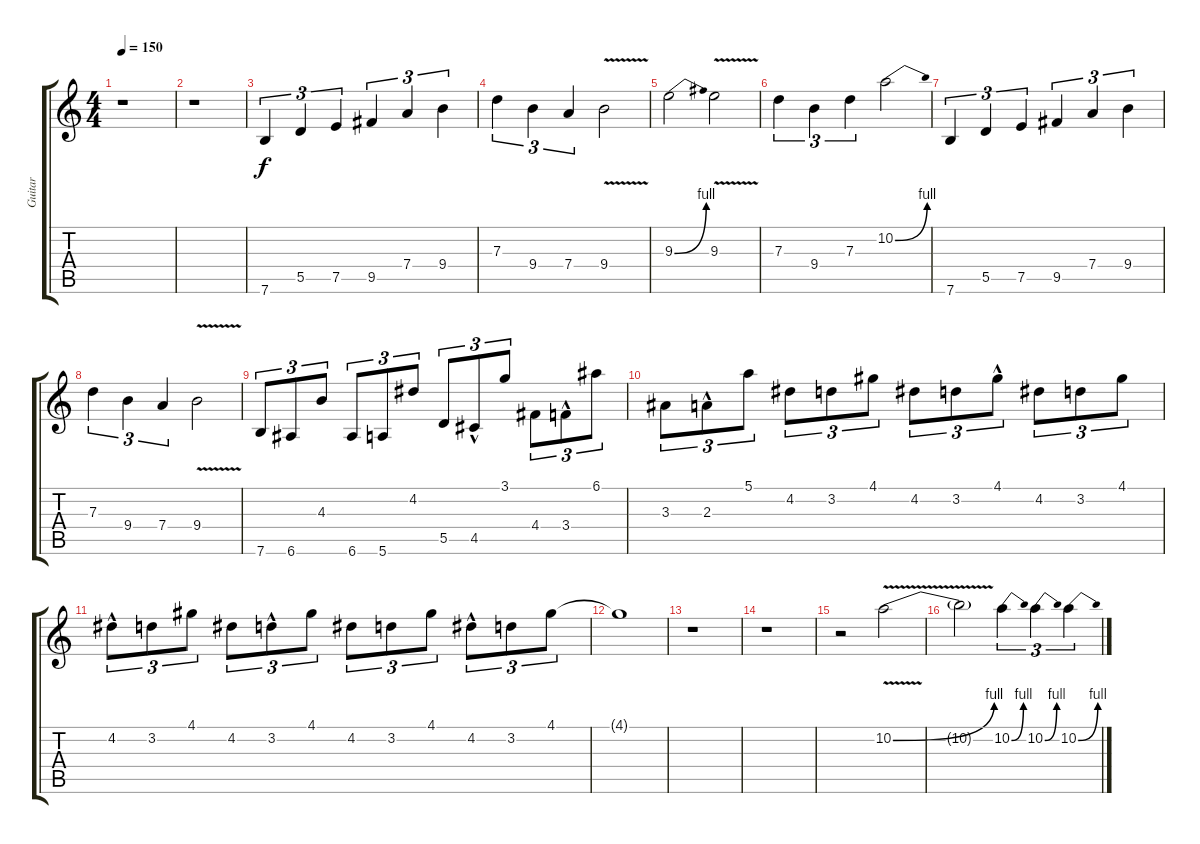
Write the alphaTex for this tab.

\track ("Guitar" "Guitar") {instrument overdrivenguitar}
\staff {score tabs}
\tuning (E4 B3 G3 D3 A2 E2) {hide}
\ts (4 4)
\tempo 150
\clef g2
\ks c
r.1{dy f} |
r.1 |
7.6.4{tu (3 2)} 5.5.4{tu (3 2)} 7.5.4{tu (3 2)} 9.5.4{tu (3 2)} 7.4.4{tu (3 2)} 9.4.4{tu (3 2)} |
7.3.4{tu (3 2)} 9.4.4{tu (3 2)} 7.4.4{tu (3 2)} 9.4{v}.2 |
9.3{be (bend 0 0 60 4)}.2 9.3{v}.2 |
7.3.4{tu (3 2)} 9.4.4{tu (3 2)} 7.3.4{tu (3 2)} 10.2{be (bend 0 0 60 4)}.2 |
7.6.4{tu (3 2)} 5.5.4{tu (3 2)} 7.5.4{tu (3 2)} 9.5.4{tu (3 2)} 7.4.4{tu (3 2)} 9.4.4{tu (3 2)} |
7.3.4{tu (3 2)} 9.4.4{tu (3 2)} 7.4.4{tu (3 2)} 9.4{v}.2 |
7.6.8{tu (3 2)} 6.6.8{tu (3 2)} 4.3.8{tu (3 2)} 6.6.8{tu (3 2)} 5.6.8{tu (3 2)} 4.2.8{tu (3 2)} 5.5.8{tu (3 2)} 4.5{hac}.8{tu (3 2)} 3.1.8{tu (3 2)} 4.4.8{tu (3 2)} 3.4{hac}.8{tu (3 2)} 6.1.8{tu (3 2)} |
3.3.8{tu (3 2)} 2.3{hac}.8{tu (3 2)} 5.1.8{tu (3 2)} 4.2.8{tu (3 2)} 3.2.8{tu (3 2)} 4.1.8{tu (3 2)} 4.2.8{tu (3 2)} 3.2.8{tu (3 2)} 4.1{hac}.8{tu (3 2)} 4.2.8{tu (3 2)} 3.2.8{tu (3 2)} 4.1.8{tu (3 2)} |
4.2{hac}.8{tu (3 2)} 3.2.8{tu (3 2)} 4.1.8{tu (3 2)} 4.2.8{tu (3 2)} 3.2{hac}.8{tu (3 2)} 4.1.8{tu (3 2)} 4.2.8{tu (3 2)} 3.2.8{tu (3 2)} 4.1.8{tu (3 2)} 4.2{hac}.8{tu (3 2)} 3.2.8{tu (3 2)} 4.1.8{tu (3 2)} |
4.1{t}.1 |
r.1 |
r.1 |
r.2 10.2{be (bend 0 0 60 4) v}.2 |
10.2{t}.2 10.2{be (bend 0 0 60 4)}.4{tu (3 2)} 10.2{be (bend 0 0 60 4)}.4{tu (3 2)} 10.2{be (bend 0 0 60 4)}.4{tu (3 2)}
